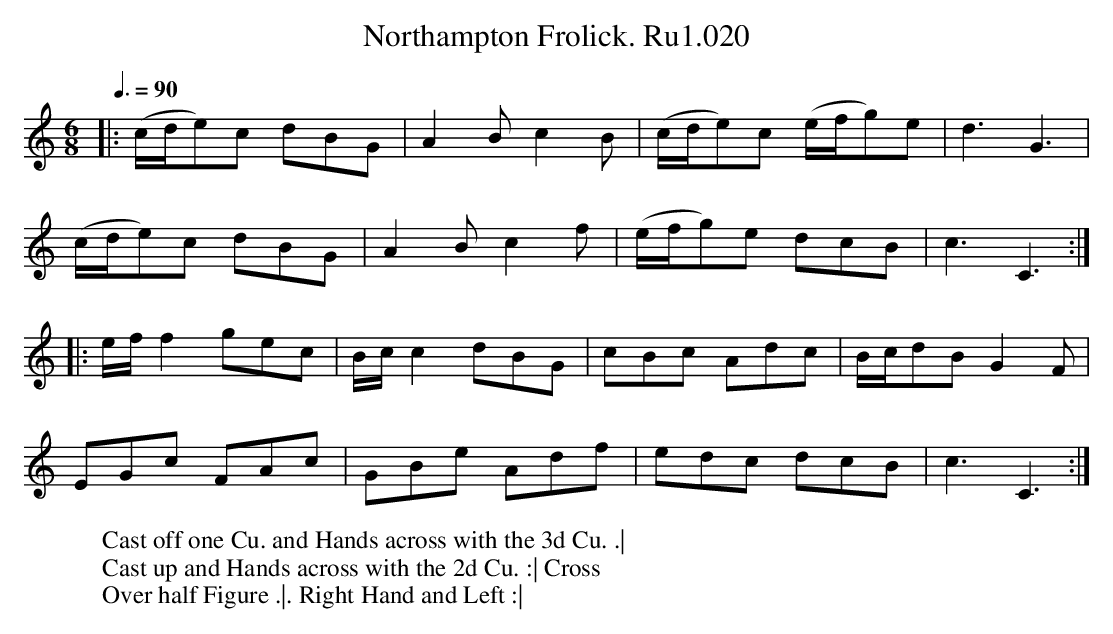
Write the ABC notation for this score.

X:1
T:Northampton Frolick. Ru1.020
M:6/8
L:1/8
W:Cast off one Cu. and Hands across with the 3d Cu. .|
W:Cast up and Hands across with the 2d Cu. :| Cross
W:Over half Figure .|. Right Hand and Left :|
Q:3/8=90
K:C
|:(c/d/e)c dBG | A2B c2B | (c/d/e)c (e/f/g)e | d3 G3 |
(c/d/e)c dBG | A2B c2f | (e/f/g)e dcB | c3 C3 :|
|: e/f/f2 gec | B/c/c2 dBG | cBc Adc | B/c/dB G2F |
EGc FAc | GBe Adf | edc dcB | c3 C3 :|
